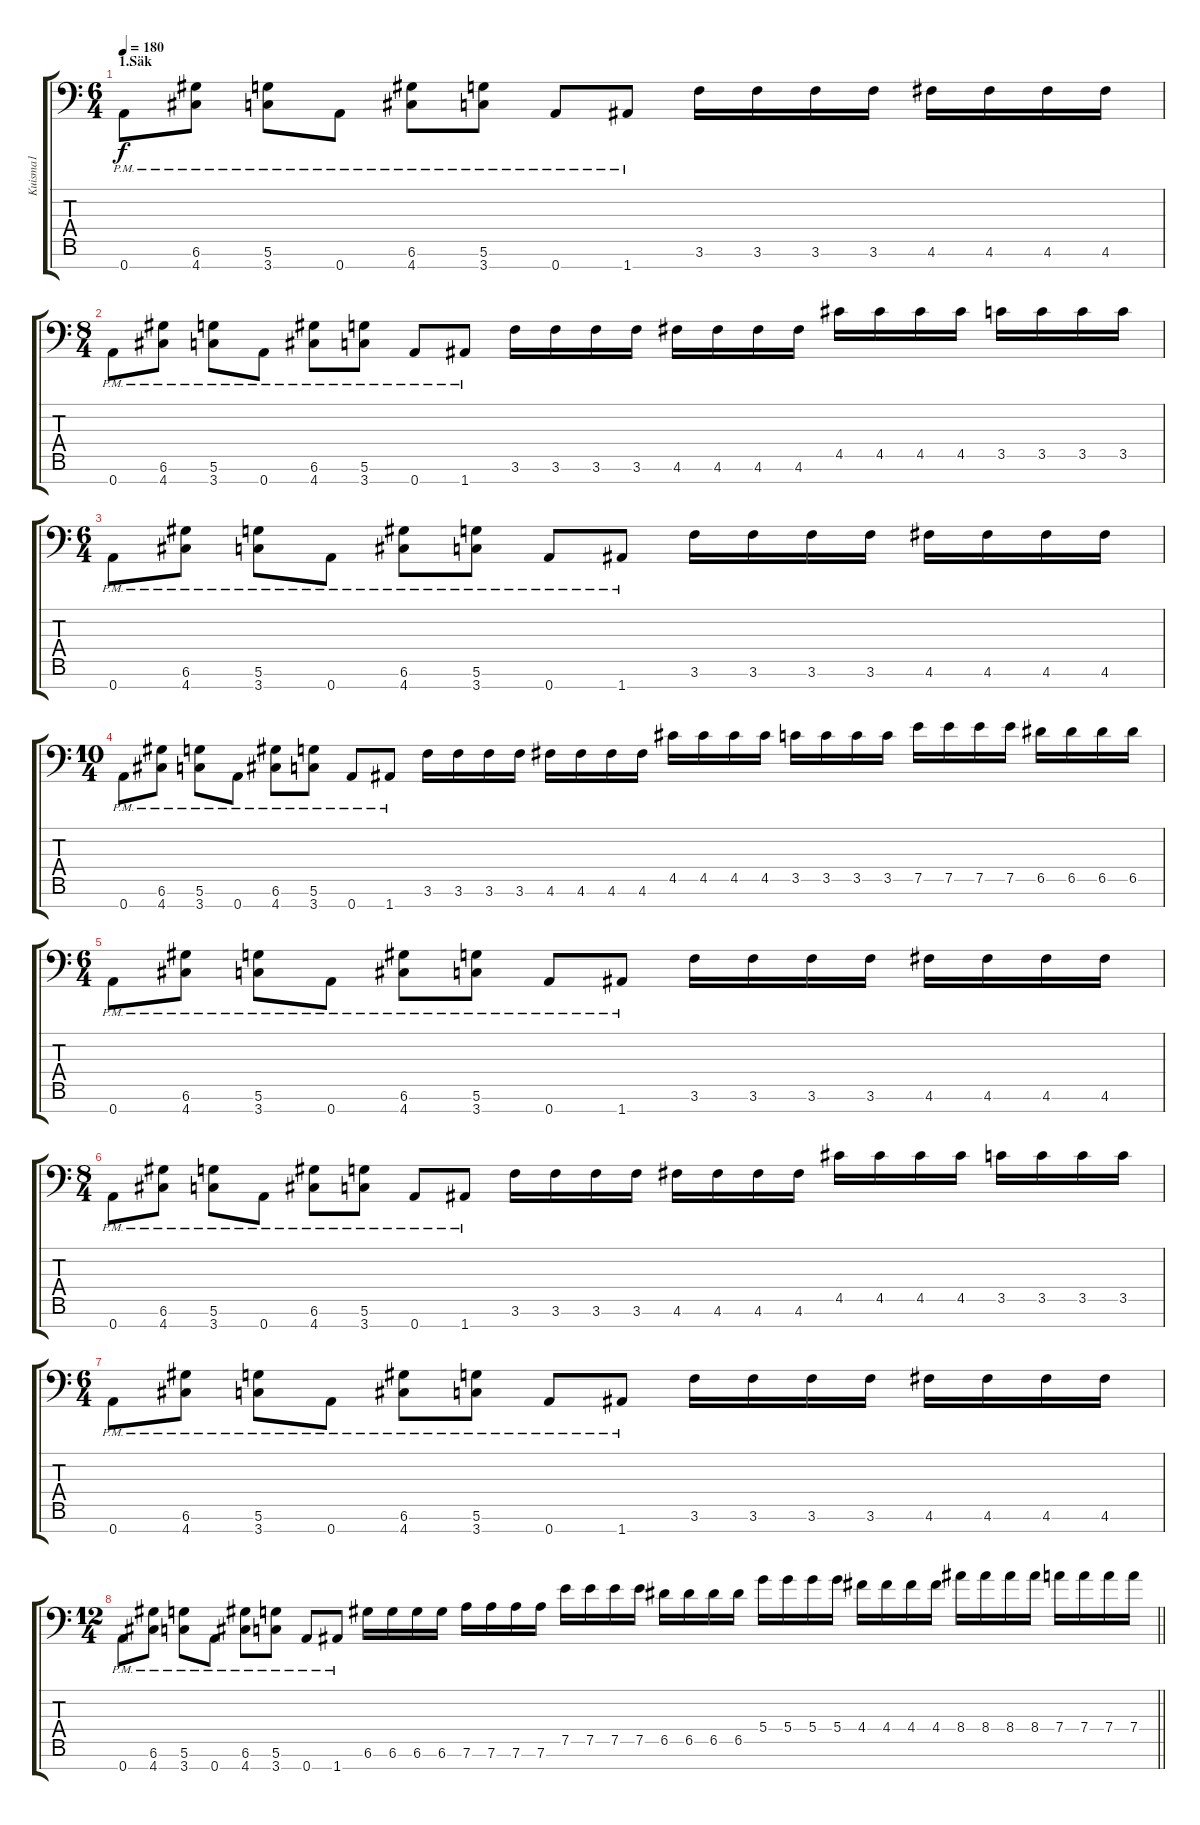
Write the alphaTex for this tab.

\track ("Kuisma1" "Kuisma1") {instrument distortionguitar}
\staff {score tabs}
\tuning (E4 B3 G3 D3 A2 D2 A1) {hide}
\ts (6 4)
\section ("" "1.Säk")
\tempo 180
\clef f4
\ks c
0.7{pm}.8{dy f} (6.6{pm} 4.7{pm}).8 (5.6{pm} 3.7{pm}).8 0.7{pm}.8 (6.6{pm} 4.7{pm}).8 (5.6{pm} 3.7{pm}).8 0.7{pm}.8 1.7{pm}.8 3.6.16 3.6.16 3.6.16 3.6.16 4.6.16 4.6.16 4.6.16 4.6.16 |
\ts (8 4)
0.7{pm}.8 (6.6{pm} 4.7{pm}).8 (5.6{pm} 3.7{pm}).8 0.7{pm}.8 (6.6{pm} 4.7{pm}).8 (5.6{pm} 3.7{pm}).8 0.7{pm}.8 1.7{pm}.8 3.6.16 3.6.16 3.6.16 3.6.16 4.6.16 4.6.16 4.6.16 4.6.16 4.5.16 4.5.16 4.5.16 4.5.16 3.5.16 3.5.16 3.5.16 3.5.16 |
\ts (6 4)
0.7{pm}.8 (6.6{pm} 4.7{pm}).8 (5.6{pm} 3.7{pm}).8 0.7{pm}.8 (6.6{pm} 4.7{pm}).8 (5.6{pm} 3.7{pm}).8 0.7{pm}.8 1.7{pm}.8 3.6.16 3.6.16 3.6.16 3.6.16 4.6.16 4.6.16 4.6.16 4.6.16 |
\ts (10 4)
0.7{pm}.8 (6.6{pm} 4.7{pm}).8 (5.6{pm} 3.7{pm}).8 0.7{pm}.8 (6.6{pm} 4.7{pm}).8 (5.6{pm} 3.7{pm}).8 0.7{pm}.8 1.7{pm}.8 3.6.16 3.6.16 3.6.16 3.6.16 4.6.16 4.6.16 4.6.16 4.6.16 4.5.16 4.5.16 4.5.16 4.5.16 3.5.16 3.5.16 3.5.16 3.5.16 7.5.16 7.5.16 7.5.16 7.5.16 6.5.16 6.5.16 6.5.16 6.5.16 |
\ts (6 4)
0.7{pm}.8 (6.6{pm} 4.7{pm}).8 (5.6{pm} 3.7{pm}).8 0.7{pm}.8 (6.6{pm} 4.7{pm}).8 (5.6{pm} 3.7{pm}).8 0.7{pm}.8 1.7{pm}.8 3.6.16 3.6.16 3.6.16 3.6.16 4.6.16 4.6.16 4.6.16 4.6.16 |
\ts (8 4)
0.7{pm}.8 (6.6{pm} 4.7{pm}).8 (5.6{pm} 3.7{pm}).8 0.7{pm}.8 (6.6{pm} 4.7{pm}).8 (5.6{pm} 3.7{pm}).8 0.7{pm}.8 1.7{pm}.8 3.6.16 3.6.16 3.6.16 3.6.16 4.6.16 4.6.16 4.6.16 4.6.16 4.5.16 4.5.16 4.5.16 4.5.16 3.5.16 3.5.16 3.5.16 3.5.16 |
\ts (6 4)
0.7{pm}.8 (6.6{pm} 4.7{pm}).8 (5.6{pm} 3.7{pm}).8 0.7{pm}.8 (6.6{pm} 4.7{pm}).8 (5.6{pm} 3.7{pm}).8 0.7{pm}.8 1.7{pm}.8 3.6.16 3.6.16 3.6.16 3.6.16 4.6.16 4.6.16 4.6.16 4.6.16 |
\ts (12 4)
\barLineRight lightlight
0.7{pm}.8 (6.6{pm} 4.7{pm}).8 (5.6{pm} 3.7{pm}).8 0.7{pm}.8 (6.6{pm} 4.7{pm}).8 (5.6{pm} 3.7{pm}).8 0.7{pm}.8 1.7{pm}.8 6.6.16 6.6.16 6.6.16 6.6.16 7.6.16 7.6.16 7.6.16 7.6.16 7.5.16 7.5.16 7.5.16 7.5.16 6.5.16 6.5.16 6.5.16 6.5.16 5.4.16 5.4.16 5.4.16 5.4.16 4.4.16 4.4.16 4.4.16 4.4.16 8.4.16 8.4.16 8.4.16 8.4.16 7.4.16 7.4.16 7.4.16 7.4.16
